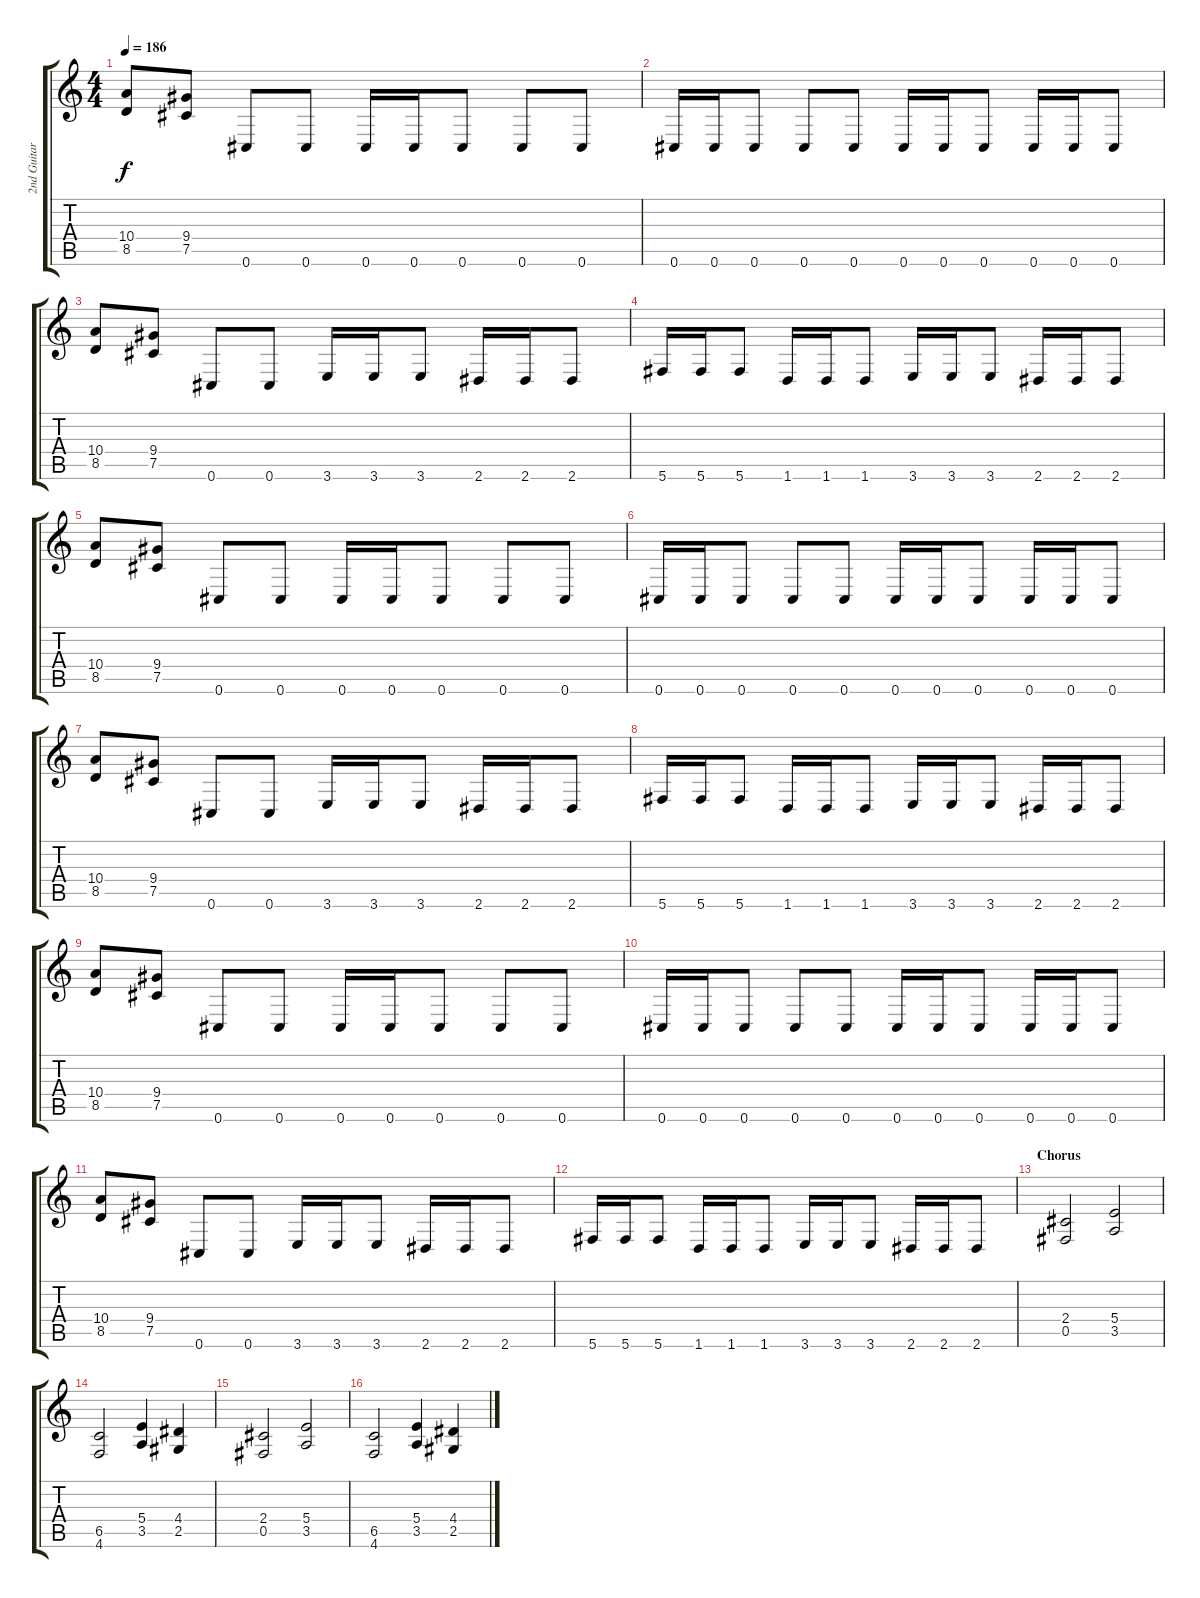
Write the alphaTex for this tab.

\track ("2nd Guitar" "2nd Guitar") {instrument distortionguitar}
\staff {score tabs}
\tuning (Db4 Ab3 E3 B2 Gb2 Db2) {hide}
\ts (4 4)
\tempo 186
\clef g2
\ks c
(10.4 8.5).8{dy f} (9.4 7.5).8 0.6.8 0.6.8 0.6.16 0.6.16 0.6.8 0.6.8 0.6.8 |
0.6.16 0.6.16 0.6.8 0.6.8 0.6.8 0.6.16 0.6.16 0.6.8 0.6.16 0.6.16 0.6.8 |
(10.4 8.5).8 (9.4 7.5).8 0.6.8 0.6.8 3.6.16 3.6.16 3.6.8 2.6.16 2.6.16 2.6.8 |
5.6.16 5.6.16 5.6.8 1.6.16 1.6.16 1.6.8 3.6.16 3.6.16 3.6.8 2.6.16 2.6.16 2.6.8 |
(10.4 8.5).8 (9.4 7.5).8 0.6.8 0.6.8 0.6.16 0.6.16 0.6.8 0.6.8 0.6.8 |
0.6.16 0.6.16 0.6.8 0.6.8 0.6.8 0.6.16 0.6.16 0.6.8 0.6.16 0.6.16 0.6.8 |
(10.4 8.5).8 (9.4 7.5).8 0.6.8 0.6.8 3.6.16 3.6.16 3.6.8 2.6.16 2.6.16 2.6.8 |
5.6.16 5.6.16 5.6.8 1.6.16 1.6.16 1.6.8 3.6.16 3.6.16 3.6.8 2.6.16 2.6.16 2.6.8 |
(10.4 8.5).8 (9.4 7.5).8 0.6.8 0.6.8 0.6.16 0.6.16 0.6.8 0.6.8 0.6.8 |
0.6.16 0.6.16 0.6.8 0.6.8 0.6.8 0.6.16 0.6.16 0.6.8 0.6.16 0.6.16 0.6.8 |
(10.4 8.5).8 (9.4 7.5).8 0.6.8 0.6.8 3.6.16 3.6.16 3.6.8 2.6.16 2.6.16 2.6.8 |
5.6.16 5.6.16 5.6.8 1.6.16 1.6.16 1.6.8 3.6.16 3.6.16 3.6.8 2.6.16 2.6.16 2.6.8 |
\section ("" "Chorus")
(2.4 0.5).2 (5.4 3.5).2 |
(6.5 4.6).2 (5.4 3.5).4 (4.4 2.5).4 |
(2.4 0.5).2 (5.4 3.5).2 |
(6.5 4.6).2 (5.4 3.5).4 (4.4 2.5).4
